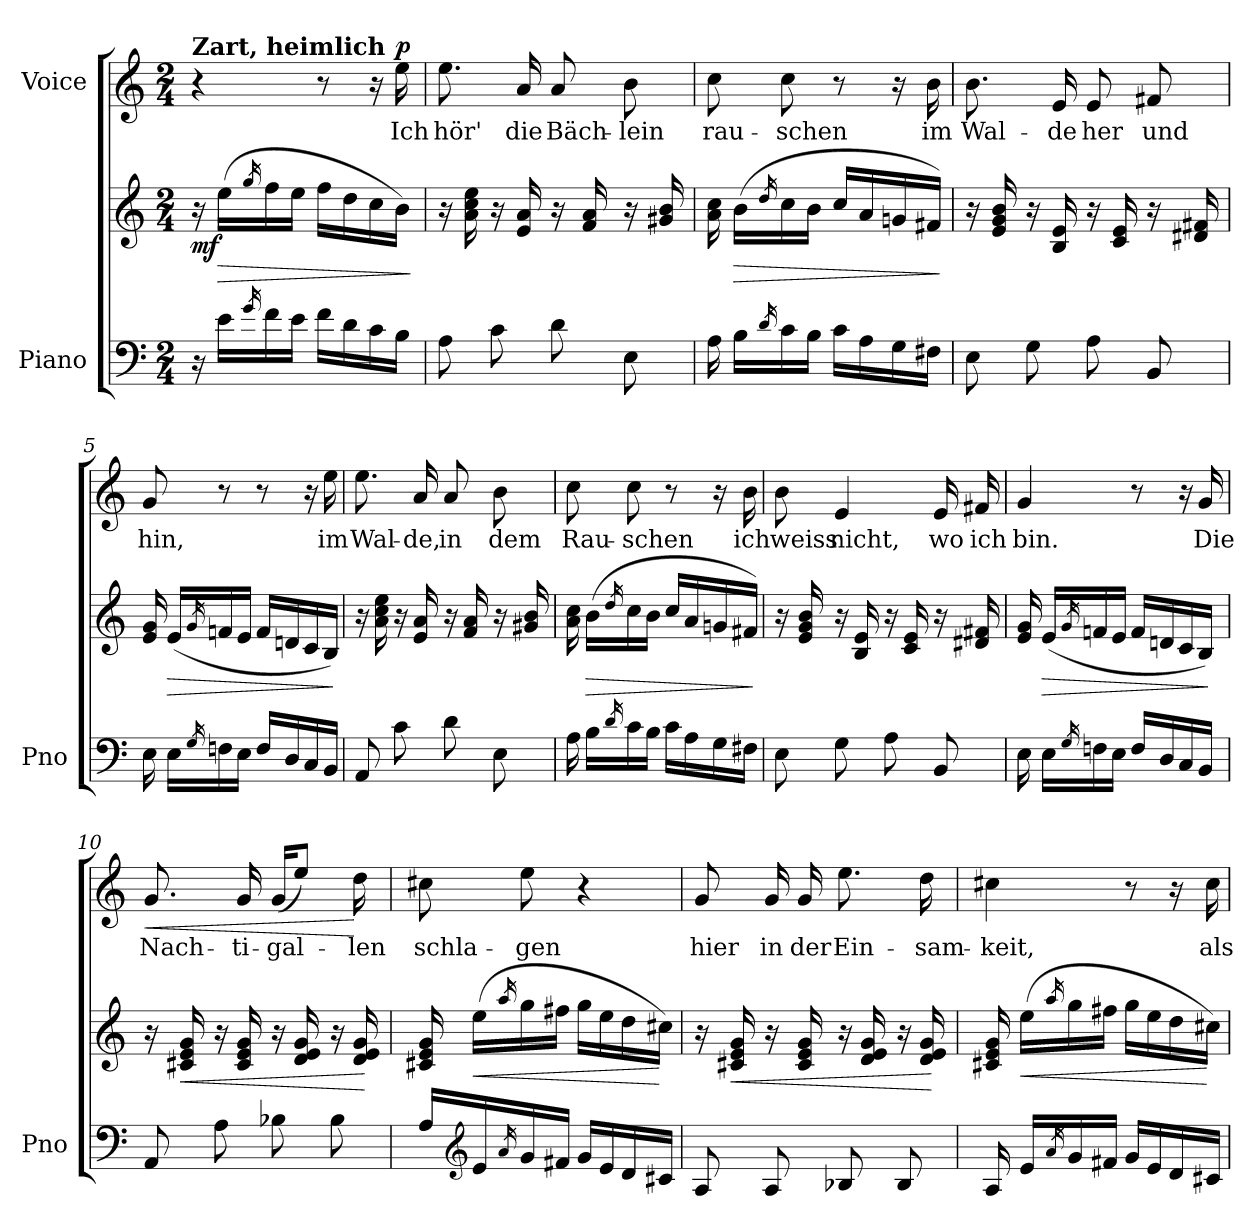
**kern	**kern	**dynam	**kern	**text	**dynam
*part2	*part2	*part2	*part1	*part1	*part1
*staff3	*staff2	*staff2/3	*staff1	*staff1	*staff1
*I"Piano	*	*	*I"Voice	*	*
*I'Pno	*	*	*	*	*
*clefF4	*clefG2	*	*clefG2	*	*
*k[]	*k[]	*	*k[]	*	*
*M2/4	*M2/4	*	*M2/4	*	*
=1	=1	=1	=1	=1	=1
!	!	!	!LO:TX:a:B:t=Zart, heimlich	!	!
!	!	!LO:DY:b	!	!	!
16r	16r	mf	4r	.	.
!	!	!LO:HP:b	!	!	!
16e\LL	(16ee\LL	>	.	.	.
16qg/	16qgg/	.	.	.	.
16f\	16ff\	.	.	.	.
16e\JJ	16ee\JJ	.	.	.	.
16f\LL	16ff\LL	.	8r	.	.
16d\	16dd\	.	.	.	.
16c\	16cc\	.	16r	.	.
!	!	!	!	!	!LO:DY:b
16B\JJ	16b\JJ)	.	16ee\	Ich	p
.	.	]	.	.	.
=2	=2	=2	=2	=2	=2
8A\	16r	.	8.ee\	hör'	.
.	16a\ 16cc\ 16ee\	.	.	.	.
8c\	16r	.	.	.	.
.	16e/ 16a/	.	16a/	die	.
8d\	16r	.	8a/	Bäch-	.
.	16f/ 16a/	.	.	.	.
8E\	16r	.	8b\	-lein	.
.	16g#X/ 16b/	.	.	.	.
=3	=3	=3	=3	=3	=3
16A\	16a\ 16cc\	.	8cc\	rau-	.
!	!	!LO:HP:b	!	!	!
16B\LL	(16b\LL	>	.	.	.
16qd/	16qdd/	.	.	.	.
16c\	16cc\	.	8cc\	-schen	.
16B\JJ	16b\JJ	.	.	.	.
16c\LL	16cc/LL	.	8r	.	.
16A\	16a/	.	.	.	.
16G\	16gn/	.	16r	.	.
16F#X\JJ	16f#X/JJ)	.	16b\	im	.
.	.	]	.	.	.
=4	=4	=4	=4	=4	=4
8E\	16r	.	8.b\	Wal-	.
.	16e/ 16g/ 16b/	.	.	.	.
8G\	16r	.	.	.	.
.	16B/ 16e/	.	16e/	-de	.
8A\	16r	.	8e/	her	.
.	16c/ 16e/	.	.	.	.
8BB/	16r	.	8f#X/	und	.
.	16d#X/ 16f#X/	.	.	.	.
=5	=5	=5	=5	=5	=5
16E\	16e/ 16g/	.	8g/	hin,	.
!	!	!LO:HP:b	!	!	!
16E\LL	(16e/LL	>	.	.	.
16qG/	16qg/	.	.	.	.
16Fn\	16fn/	.	8r	.	.
16E\JJ	16e/JJ	.	.	.	.
16F/LL	16f/LL	.	8r	.	.
16D/	16dn/	.	.	.	.
16C/	16c/	.	16r	.	.
16BB/JJ	16B/JJ)	.	16ee\	im	.
.	.	]	.	.	.
=6	=6	=6	=6	=6	=6
8AA/	16r	.	8.ee\	Wal-	.
.	16a\ 16cc\ 16ee\	.	.	.	.
8c\	16r	.	.	.	.
.	16e/ 16a/	.	16a/	-de,	.
8d\	16r	.	8a/	in	.
.	16f/ 16a/	.	.	.	.
8E\	16r	.	8b\	dem	.
.	16g#X/ 16b/	.	.	.	.
=7	=7	=7	=7	=7	=7
16A\	16a\ 16cc\	.	8cc\	Rau-	.
!	!	!LO:HP:b	!	!	!
16B\LL	(16b\LL	>	.	.	.
16qd/	16qdd/	.	.	.	.
16c\	16cc\	.	8cc\	-schen	.
16B\JJ	16b\JJ	.	.	.	.
16c\LL	16cc/LL	.	8r	.	.
16A\	16a/	.	.	.	.
16G\	16gn/	.	16r	.	.
16F#X\JJ	16f#X/JJ)	.	16b\	ich	.
.	.	]	.	.	.
=8	=8	=8	=8	=8	=8
8E\	16r	.	8b\	weiss	.
.	16e/ 16g/ 16b/	.	.	.	.
8G\	16r	.	4e/	nicht,	.
.	16B/ 16e/	.	.	.	.
8A\	16r	.	.	.	.
.	16c/ 16e/	.	.	.	.
8BB/	16r	.	16e/	wo	.
.	16d#X/ 16f#X/	.	16f#X/	ich	.
=9	=9	=9	=9	=9	=9
16E\	16e/ 16g/	.	4g/	bin.	.
!	!	!LO:HP:b	!	!	!
16E\LL	(16e/LL	>	.	.	.
16qG/	16qg/	.	.	.	.
16Fn\	16fn/	.	.	.	.
16E\JJ	16e/JJ	.	.	.	.
16F/LL	16f/LL	.	8r	.	.
16D/	16dn/	.	.	.	.
16C/	16c/	.	16r	.	.
16BB/JJ	16B/JJ)	.	16g/	Die	.
.	.	]	.	.	.
=10	=10	=10	=10	=10	=10
!	!	!	!	!	!LO:HP:b
8AA/	16r	.	8.g/	Nach-	<
!	!	!LO:HP:b	!	!	!
.	16c#X/ 16e/ 16g/	<	.	.	.
8A\	16r	.	.	.	.
.	16c#/ 16e/ 16g/	.	16g/	-ti-	.
8B-X\	16r	.	(16g/KL	-gal-	.
.	16d/ 16e/ 16g/	.	8ee/J)	.	.
8B-\	16r	.	.	.	.
.	16d/ 16e/ 16g/	.	16dd\	-len	[
.	.	[	.	.	.
=11	=11	=11	=11	=11	=11
16A/LL	16c#X/ 16e/ 16g/	.	8cc#X\	schla-	.
*clefG2	*	*	*	*	*
!	!	!LO:HP:b	!	!	!
16e/	(16ee\LL	<	.	.	.
16qa/	16qaa/	.	.	.	.
16g/	16gg\	.	8ee\	-gen	.
16f#X/JJ	16ff#X\JJ	.	.	.	.
16g/LL	16gg\LL	.	4r	.	.
16e/	16ee\	.	.	.	.
16d/	16dd\	.	.	.	.
16c#X/JJ	16cc#X\JJ)	[	.	.	.
=12	=12	=12	=12	=12	=12
8A/	16r	.	8g/	hier	.
!	!	!LO:HP:b	!	!	!
.	16c#X/ 16e/ 16g/	<	.	.	.
8A/	16r	.	16g/	in	.
.	16c#/ 16e/ 16g/	.	16g/	der	.
8B-X/	16r	.	8.ee\	Ein-	.
.	16d/ 16e/ 16g/	.	.	.	.
8B-/	16r	.	.	.	.
.	16d/ 16e/ 16g/	.	16dd\	-sam-	.
.	.	[	.	.	.
=13	=13	=13	=13	=13	=13
16A/	16c#X/ 16e/ 16g/	.	4cc#X\	-keit,	.
!	!	!LO:HP:b	!	!	!
16e/LL	(16ee\LL	<	.	.	.
16qa/	16qaa/	.	.	.	.
16g/	16gg\	.	.	.	.
16f#X/JJ	16ff#X\JJ	.	.	.	.
16g/LL	16gg\LL	.	8r	.	.
16e/	16ee\	.	.	.	.
16d/	16dd\	.	16r	.	.
16c#X/JJ	16cc#X\JJ)	[	16cc#\	als	.
=	=	=	=	=	=
*-	*-	*-	*-	*-	*-
